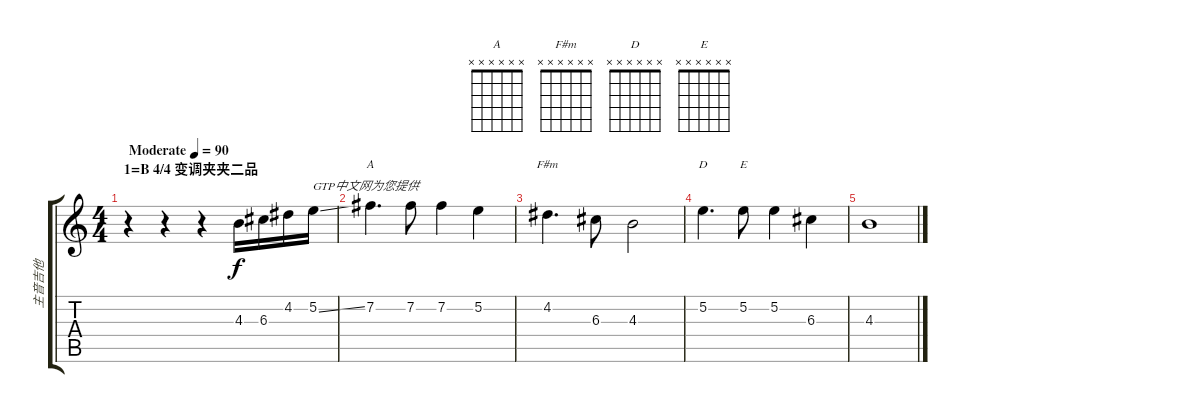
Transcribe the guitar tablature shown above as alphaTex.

\track ("主音吉他" "主音吉他") {instrument distortionguitar}
\staff {score tabs}
\tuning (E4 B3 G3 D3 A2 E2) {hide}
\chord ("A" x x x x x x)
\chord ("F#m" x x x x x x)
\chord ("D" x x x x x x)
\chord ("E" x x x x x x)
\ts (4 4)
\section ("" "1=B 4/4 变调夹夹二品")
\tempo (90 "Moderate")
\clef g2
\ks c
r.4{dy f instrument distortionguitar} r.4 r.4 4.3.16 6.3.16 4.2.16 5.2{ss}.16{txt "GTP中文网为您提供"} |
7.2.4{d ch "A"} 7.2.8 7.2.4 5.2.4 |
4.2.4{d ch "F#m"} 6.3.8 4.3.2 |
5.2.4{d ch "D"} 5.2.8{ch "E"} 5.2.4 6.3.4 |
4.3.1
